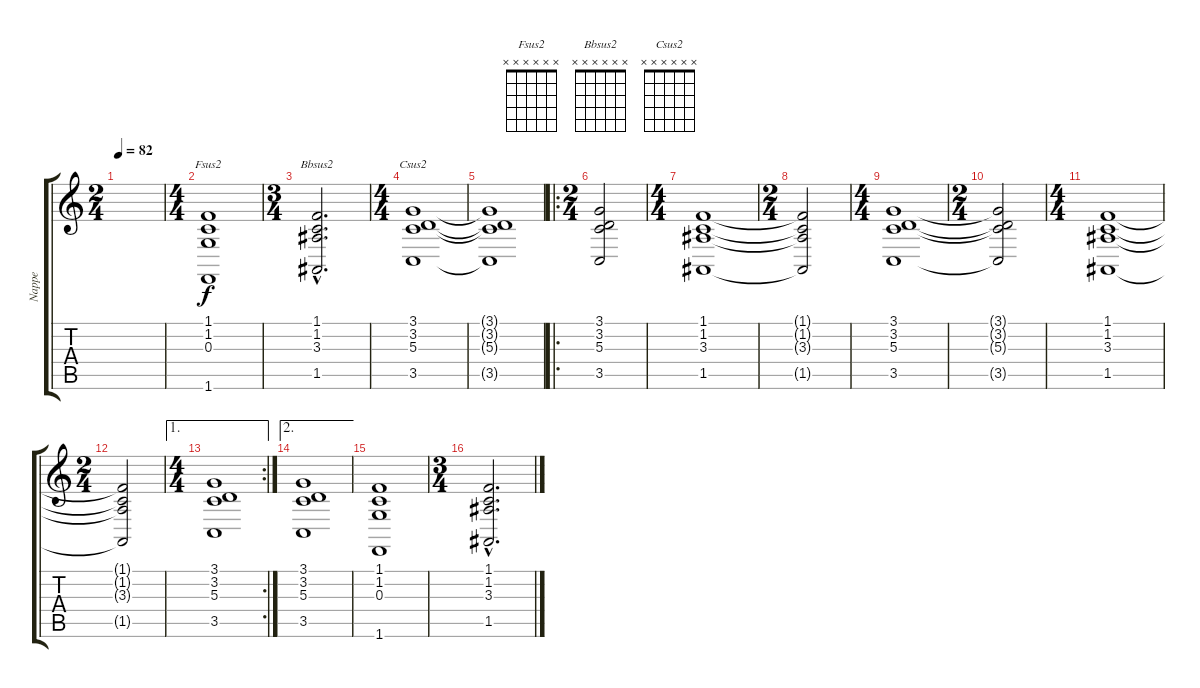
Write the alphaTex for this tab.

\track ("Nappe" "Nappe") {instrument pad2warm}
\staff {score tabs}
\tuning (E4 B3 G3 D3 A2 E2) {hide}
\chord ("Fsus2" x x x x x x) {firstfret 0}
\chord ("Bbsus2" x x x x x x) {firstfret 0}
\chord ("Csus2" x x x x x x) {firstfret 0}
\ts (2 4)
\tempo 82
\clef g2
\ks c
|
\ts (4 4)
(1.1 1.2 0.3 1.6).1{ch "Fsus2"} |
\ts (3 4)
(1.1{hac} 1.2{hac} 3.3{hac} 1.5{hac}).2{d ch "Bbsus2"} |
\ts (4 4)
(3.1 3.2 5.3 3.5).1{ch "Csus2"} |
(3.1{t} 3.2{t} 5.3{t} 3.5{t}).1 |
\ro
\ts (2 4)
(3.1 3.2 5.3 3.5).2 |
\ts (4 4)
(1.1 1.2 3.3 1.5).1 |
\ts (2 4)
(1.1{t} 1.2{t} 3.3{t} 1.5{t}).2 |
\ts (4 4)
(3.1 3.2 5.3 3.5).1 |
\ts (2 4)
(3.1{t} 3.2{t} 5.3{t} 3.5{t}).2 |
\ts (4 4)
(1.1 1.2 3.3 1.5).1 |
\ts (2 4)
(1.1{t} 1.2{t} 3.3{t} 1.5{t}).2 |
\ae 1
\rc 2
\ts (4 4)
(3.1 3.2 5.3 3.5).1 |
\ae 2
(3.1 3.2 5.3 3.5).1 |
(1.1 1.2 0.3 1.6).1 |
\ts (3 4)
(1.1{hac} 1.2{hac} 3.3{hac} 1.5{hac}).2{d}
